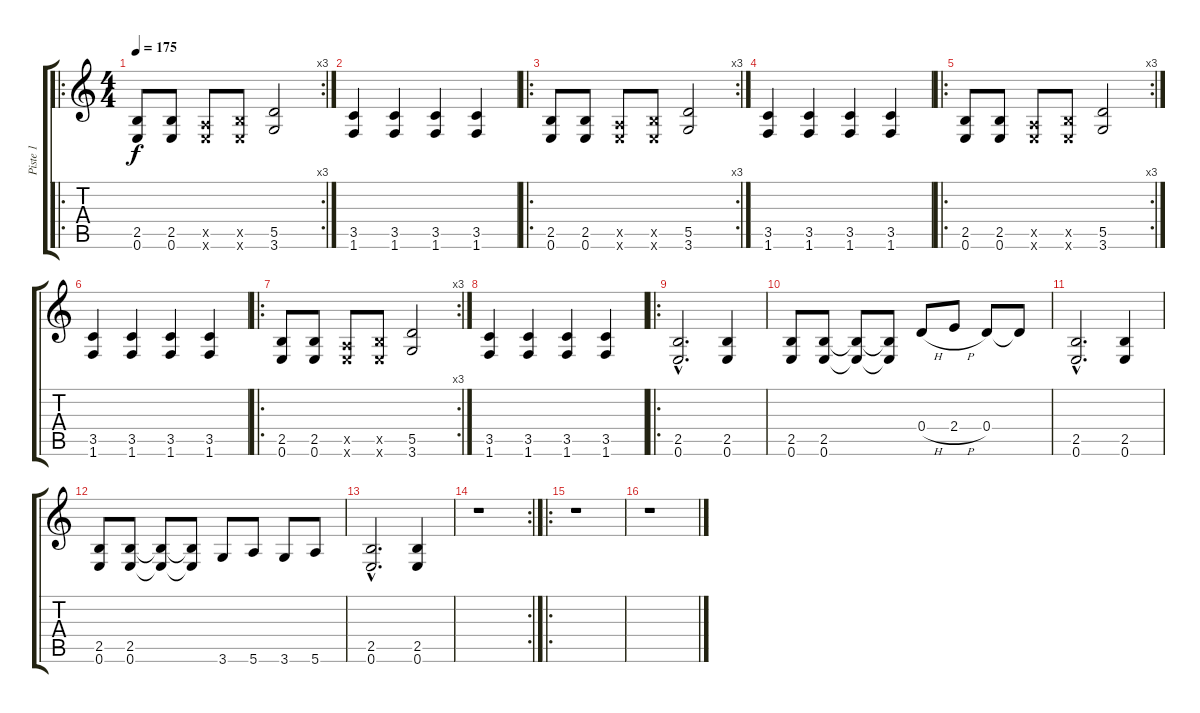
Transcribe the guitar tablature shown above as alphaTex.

\track ("Piste 1" "Piste 1") {instrument distortionguitar}
\staff {score tabs}
\tuning (E4 B3 G3 D3 A2 E2) {hide}
\ro
\rc 3
\ts (4 4)
\tempo 175
\clef g2
\ks c
(2.5 0.6).8{dy f} (2.5 0.6).8 (0.5{x} 0.6{x}).8 (2.5{x} 0.6{x}).8 (5.5 3.6).2 |
(3.5 1.6).4 (3.5 1.6).4 (3.5 1.6).4 (3.5 1.6).4 |
\ro
\rc 3
(2.5 0.6).8 (2.5 0.6).8 (0.5{x} 0.6{x}).8 (2.5{x} 0.6{x}).8 (5.5 3.6).2 |
(3.5 1.6).4 (3.5 1.6).4 (3.5 1.6).4 (3.5 1.6).4 |
\ro
\rc 3
(2.5 0.6).8 (2.5 0.6).8 (0.5{x} 0.6{x}).8 (2.5{x} 0.6{x}).8 (5.5 3.6).2 |
(3.5 1.6).4 (3.5 1.6).4 (3.5 1.6).4 (3.5 1.6).4 |
\ro
\rc 3
(2.5 0.6).8 (2.5 0.6).8 (0.5{x} 0.6{x}).8 (2.5{x} 0.6{x}).8 (5.5 3.6).2 |
(3.5 1.6).4 (3.5 1.6).4 (3.5 1.6).4 (3.5 1.6).4 |
\ro
(2.5{hac} 0.6{hac}).2{d} (2.5 0.6).4 |
(2.5 0.6).8 (2.5 0.6).8 (2.5{t} 0.6{t}).8 (2.5{t} 0.6{t}).8 0.4{h}.8 2.4{h}.8 0.4.8 0.4{t}.8 |
(2.5{hac} 0.6{hac}).2{d} (2.5 0.6).4 |
(2.5 0.6).8 (2.5 0.6).8 (2.5{t} 0.6{t}).8 (2.5{t} 0.6{t}).8 3.6.8 5.6.8 3.6.8 5.6.8 |
(2.5{hac} 0.6{hac}).2{d} (2.5 0.6).4 |
\rc 2
r.1 |
\ro
r.1 |
r.1
